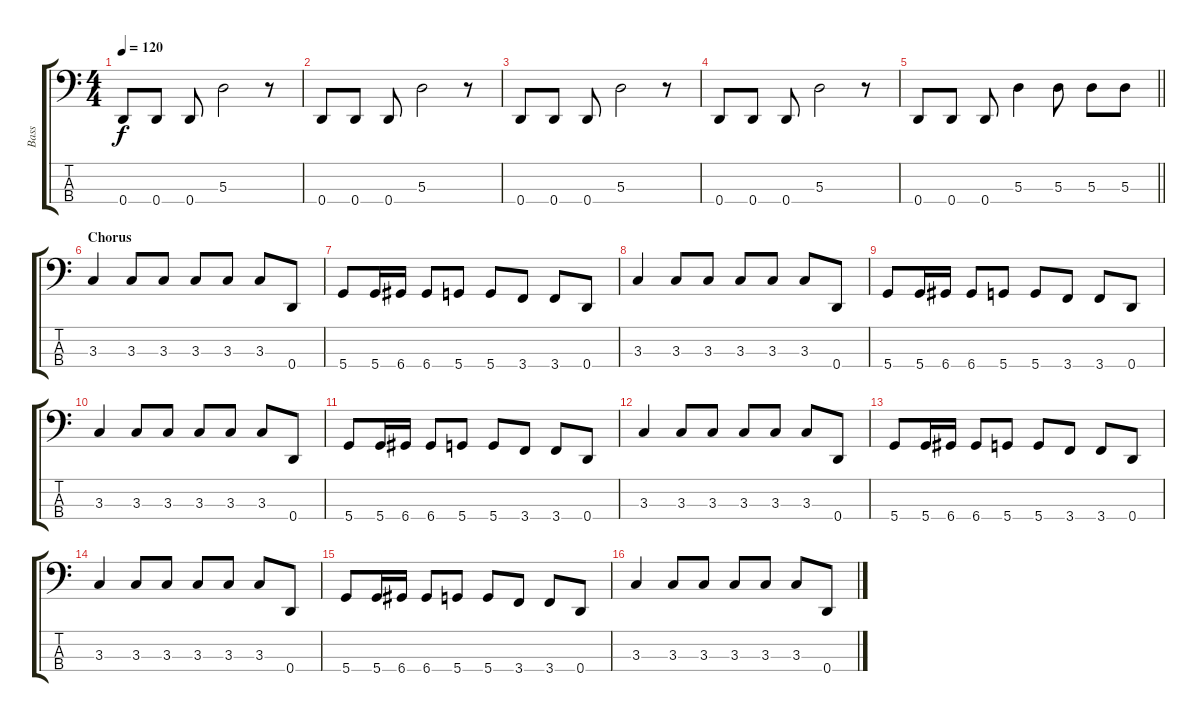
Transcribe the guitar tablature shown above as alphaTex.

\track ("Bass" "Bass") {instrument electricbasspick}
\staff {score tabs}
\tuning (G2 D2 A1 D1) {hide}
\ts (4 4)
\tempo 120
\clef f4
\ks c
0.4.8{dy f} 0.4.8 0.4.8 5.3.2 r.8 |
0.4.8 0.4.8 0.4.8 5.3.2 r.8 |
0.4.8 0.4.8 0.4.8 5.3.2 r.8 |
0.4.8 0.4.8 0.4.8 5.3.2 r.8 |
\barLineRight lightlight
0.4.8 0.4.8 0.4.8 5.3.4 5.3.8 5.3.8 5.3.8 |
\section ("" "Chorus")
3.3.4 3.3.8 3.3.8 3.3.8 3.3.8 3.3.8 0.4.8 |
5.4.8 5.4.16 6.4.16 6.4.8 5.4.8 5.4.8 3.4.8 3.4.8 0.4.8 |
3.3.4 3.3.8 3.3.8 3.3.8 3.3.8 3.3.8 0.4.8 |
5.4.8 5.4.16 6.4.16 6.4.8 5.4.8 5.4.8 3.4.8 3.4.8 0.4.8 |
3.3.4 3.3.8 3.3.8 3.3.8 3.3.8 3.3.8 0.4.8 |
5.4.8 5.4.16 6.4.16 6.4.8 5.4.8 5.4.8 3.4.8 3.4.8 0.4.8 |
3.3.4 3.3.8 3.3.8 3.3.8 3.3.8 3.3.8 0.4.8 |
5.4.8 5.4.16 6.4.16 6.4.8 5.4.8 5.4.8 3.4.8 3.4.8 0.4.8 |
3.3.4 3.3.8 3.3.8 3.3.8 3.3.8 3.3.8 0.4.8 |
5.4.8 5.4.16 6.4.16 6.4.8 5.4.8 5.4.8 3.4.8 3.4.8 0.4.8 |
3.3.4 3.3.8 3.3.8 3.3.8 3.3.8 3.3.8 0.4.8
